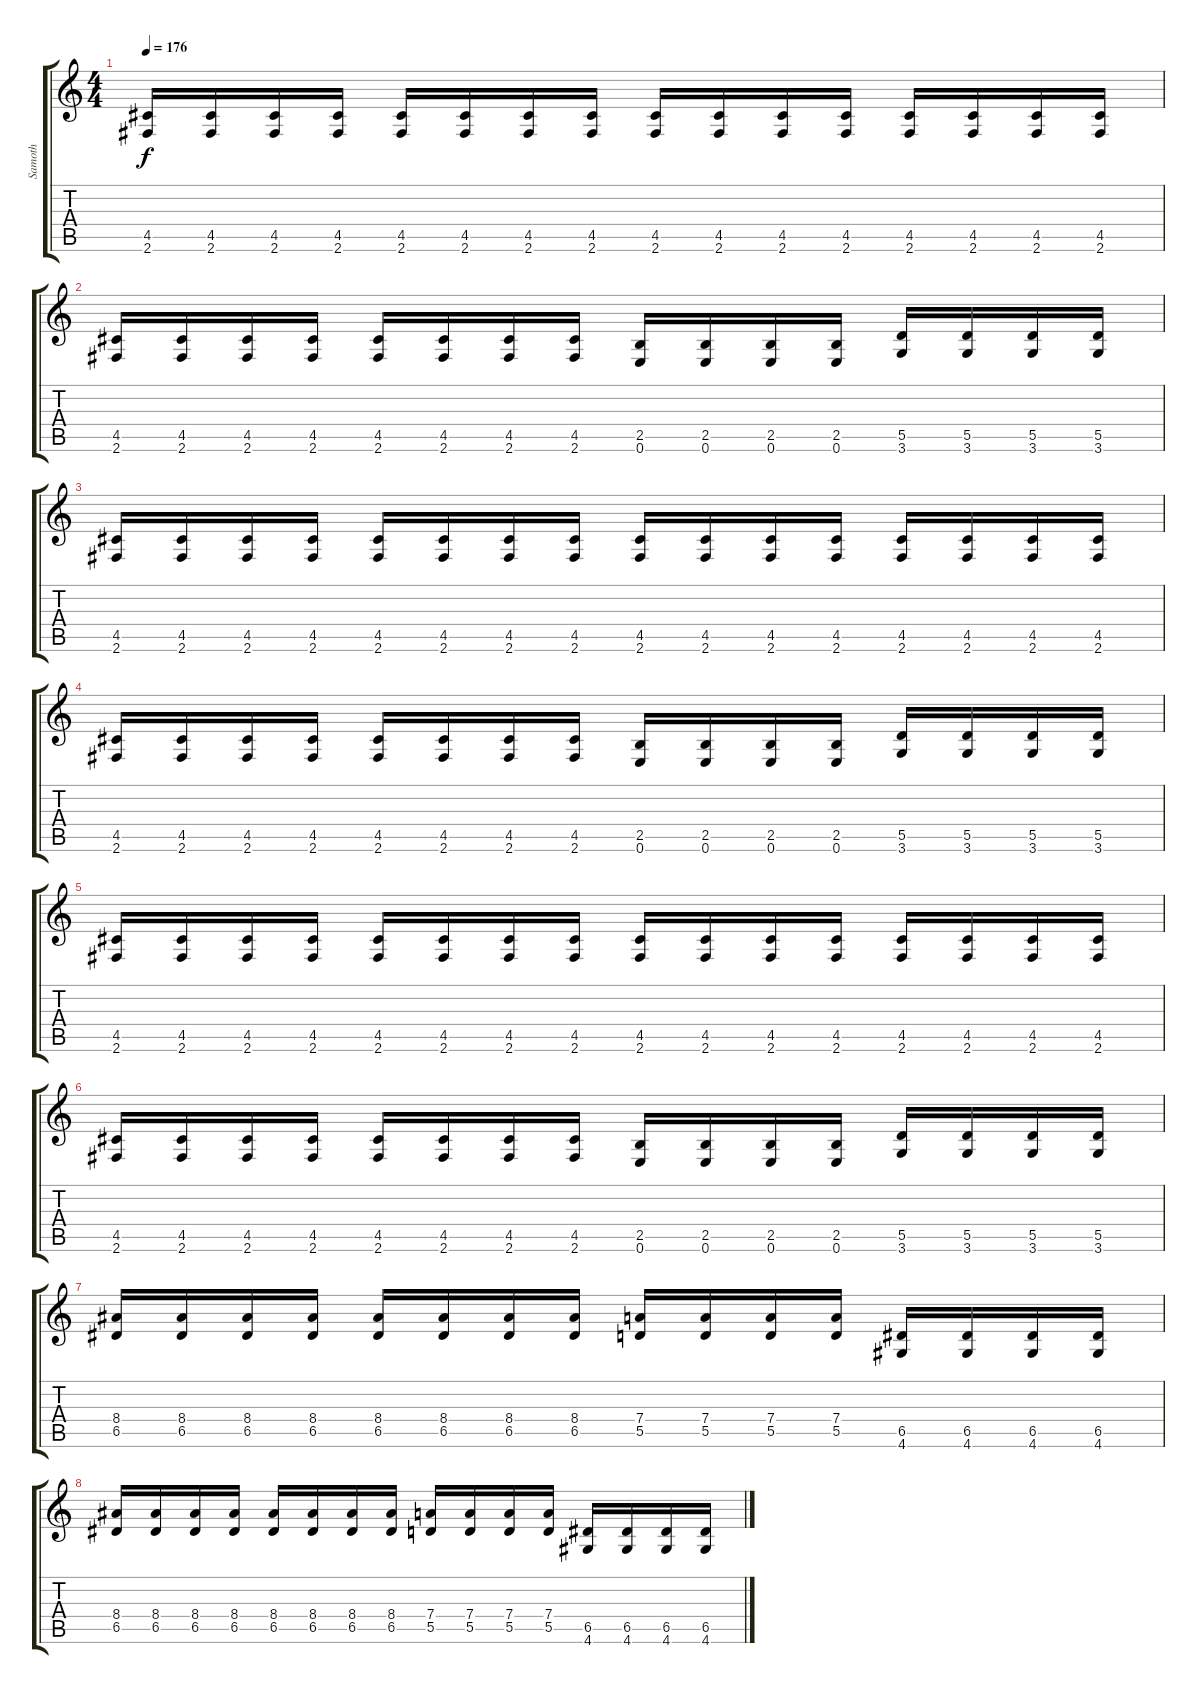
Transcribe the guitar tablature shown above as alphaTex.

\track ("Samoth" "Samoth") {instrument overdrivenguitar}
\staff {score tabs}
\tuning (E4 B3 G3 D3 A2 E2) {hide}
\ts (4 4)
\tempo 176
\clef g2
\ks c
(4.5 2.6).16{dy f} (4.5 2.6).16 (4.5 2.6).16 (4.5 2.6).16 (4.5 2.6).16 (4.5 2.6).16 (4.5 2.6).16 (4.5 2.6).16 (4.5 2.6).16 (4.5 2.6).16 (4.5 2.6).16 (4.5 2.6).16 (4.5 2.6).16 (4.5 2.6).16 (4.5 2.6).16 (4.5 2.6).16 |
(4.5 2.6).16 (4.5 2.6).16 (4.5 2.6).16 (4.5 2.6).16 (4.5 2.6).16 (4.5 2.6).16 (4.5 2.6).16 (4.5 2.6).16 (2.5 0.6).16 (2.5 0.6).16 (2.5 0.6).16 (2.5 0.6).16 (5.5 3.6).16 (5.5 3.6).16 (5.5 3.6).16 (5.5 3.6).16 |
(4.5 2.6).16 (4.5 2.6).16 (4.5 2.6).16 (4.5 2.6).16 (4.5 2.6).16 (4.5 2.6).16 (4.5 2.6).16 (4.5 2.6).16 (4.5 2.6).16 (4.5 2.6).16 (4.5 2.6).16 (4.5 2.6).16 (4.5 2.6).16 (4.5 2.6).16 (4.5 2.6).16 (4.5 2.6).16 |
(4.5 2.6).16 (4.5 2.6).16 (4.5 2.6).16 (4.5 2.6).16 (4.5 2.6).16 (4.5 2.6).16 (4.5 2.6).16 (4.5 2.6).16 (2.5 0.6).16 (2.5 0.6).16 (2.5 0.6).16 (2.5 0.6).16 (5.5 3.6).16 (5.5 3.6).16 (5.5 3.6).16 (5.5 3.6).16 |
(4.5 2.6).16 (4.5 2.6).16 (4.5 2.6).16 (4.5 2.6).16 (4.5 2.6).16 (4.5 2.6).16 (4.5 2.6).16 (4.5 2.6).16 (4.5 2.6).16 (4.5 2.6).16 (4.5 2.6).16 (4.5 2.6).16 (4.5 2.6).16 (4.5 2.6).16 (4.5 2.6).16 (4.5 2.6).16 |
(4.5 2.6).16 (4.5 2.6).16 (4.5 2.6).16 (4.5 2.6).16 (4.5 2.6).16 (4.5 2.6).16 (4.5 2.6).16 (4.5 2.6).16 (2.5 0.6).16 (2.5 0.6).16 (2.5 0.6).16 (2.5 0.6).16 (5.5 3.6).16 (5.5 3.6).16 (5.5 3.6).16 (5.5 3.6).16 |
(8.4 6.5).16 (8.4 6.5).16 (8.4 6.5).16 (8.4 6.5).16 (8.4 6.5).16 (8.4 6.5).16 (8.4 6.5).16 (8.4 6.5).16 (7.4 5.5).16 (7.4 5.5).16 (7.4 5.5).16 (7.4 5.5).16 (6.5 4.6).16 (6.5 4.6).16 (6.5 4.6).16 (6.5 4.6).16 |
(8.4 6.5).16 (8.4 6.5).16 (8.4 6.5).16 (8.4 6.5).16 (8.4 6.5).16 (8.4 6.5).16 (8.4 6.5).16 (8.4 6.5).16 (7.4 5.5).16 (7.4 5.5).16 (7.4 5.5).16 (7.4 5.5).16 (6.5 4.6).16 (6.5 4.6).16 (6.5 4.6).16 (6.5 4.6).16
